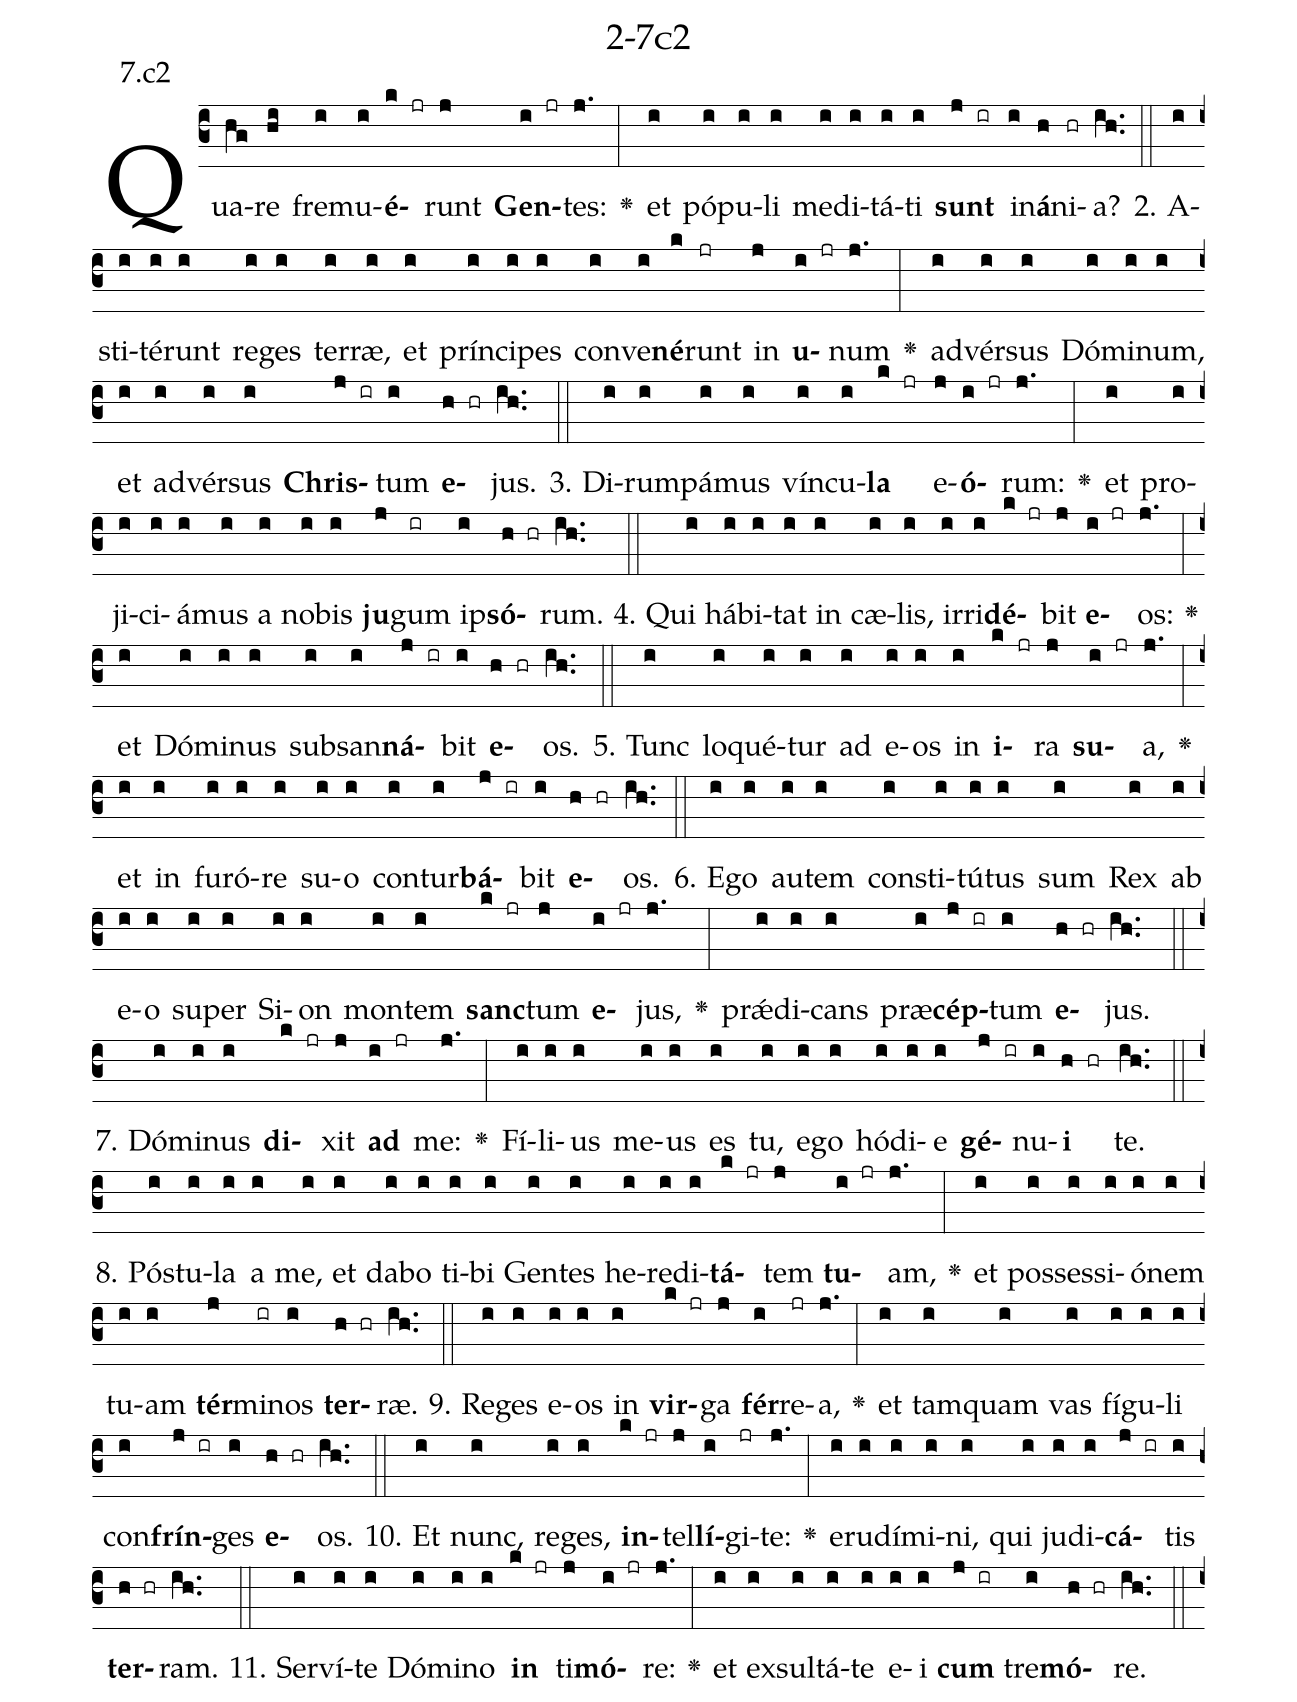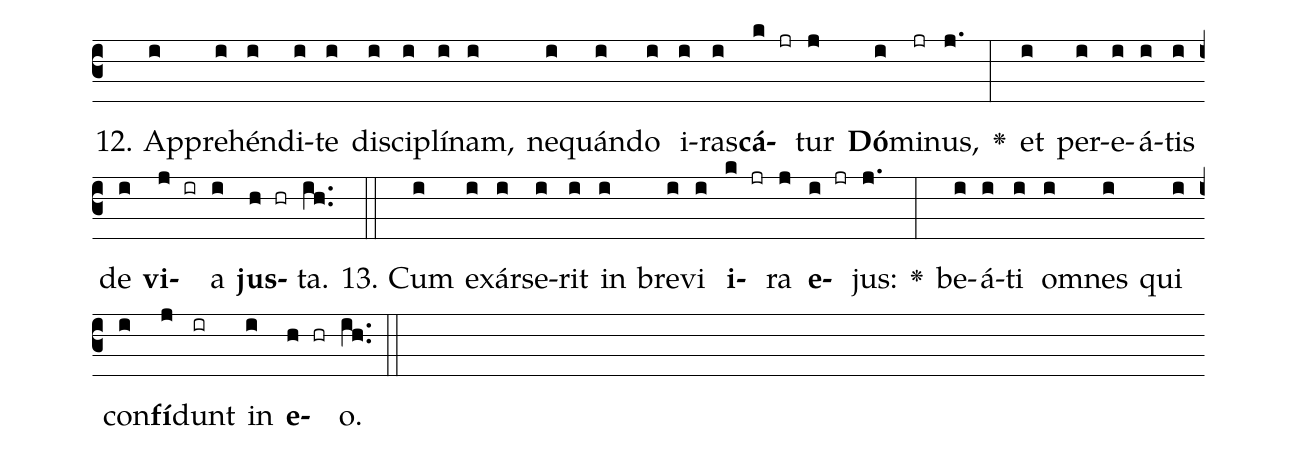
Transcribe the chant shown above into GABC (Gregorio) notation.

name: 2-7c2;
annotation: 7.c2;
%%
(c3)Qua(hg)re(hi) fre(i)mu(i)<b>é</b>(k jr)runt(j) <b>Gen</b>(i jr)tes:(j.) <v>\greheightstar</v>(:) et(i) pó(i)pu(i)li(i) me(i)di(i)tá(i)ti(i) <b>sunt</b>(j ir) in(i)<b>á</b>(h)ni(hr)a?(ih..) (::)
2. A(i)sti(i)té(i)runt(i) re(i)ges(i) ter(i)ræ,(i) et(i) prín(i)ci(i)pes(i) con(i)ve(i)<b>né</b>(k)runt(jr) in(j) <b>u</b>(i jr)num(j.) <v>\greheightstar</v>(:) ad(i)vér(i)sus(i) Dó(i)mi(i)num,(i) et(i) ad(i)vér(i)sus(i) <b>Chris</b>(j ir)tum(i) <b>e</b>(h hr)jus.(ih..) (::)
3. Di(i)rum(i)pá(i)mus(i) vín(i)cu(i)<b>la</b>(k jr) e(j)<b>ó</b>(i jr)rum:(j.) <v>\greheightstar</v>(:) et(i) pro(i)ji(i)ci(i)á(i)mus(i) a(i) no(i)bis(i) <b>ju</b>(j)gum(ir) ip(i)<b>só</b>(h hr)rum.(ih..) (::)
4. Qui(i) há(i)bi(i)tat(i) in(i) cæ(i)lis,(i) ir(i)ri(i)<b>dé</b>(k jr)bit(j) <b>e</b>(i jr)os:(j.) <v>\greheightstar</v>(:) et(i) Dó(i)mi(i)nus(i) sub(i)san(i)<b>ná</b>(j ir)bit(i) <b>e</b>(h hr)os.(ih..) (::)
5. Tunc(i) lo(i)qué(i)tur(i) ad(i) e(i)os(i) in(i) <b>i</b>(k jr)ra(j) <b>su</b>(i jr)a,(j.) <v>\greheightstar</v>(:) et(i) in(i) fu(i)ró(i)re(i) su(i)o(i) con(i)tur(i)<b>bá</b>(j ir)bit(i) <b>e</b>(h hr)os.(ih..) (::)
6. E(i)go(i) au(i)tem(i) con(i)sti(i)tú(i)tus(i) sum(i) Rex(i) ab(i) e(i)o(i) su(i)per(i) Si(i)on(i) mon(i)tem(i) <b>sanc</b>(k jr)tum(j) <b>e</b>(i jr)jus,(j.) <v>\greheightstar</v>(:) prǽ(i)di(i)cans(i) præ(i)<b>cép</b>(j ir)tum(i) <b>e</b>(h hr)jus.(ih..) (::)
7. Dó(i)mi(i)nus(i) <b>di</b>(k jr)xit(j) <b>ad</b>(i jr) me:(j.) <v>\greheightstar</v>(:) Fí(i)li(i)us(i) me(i)us(i) es(i) tu,(i) e(i)go(i) hó(i)di(i)e(i) <b>gé</b>(j ir)nu(i)<b>i</b>(h hr) te.(ih..) (::)
8. Pós(i)tu(i)la(i) a(i) me,(i) et(i) da(i)bo(i) ti(i)bi(i) Gen(i)tes(i) he(i)re(i)di(i)<b>tá</b>(k jr)tem(j) <b>tu</b>(i jr)am,(j.) <v>\greheightstar</v>(:) et(i) pos(i)ses(i)si(i)ó(i)nem(i) tu(i)am(i) <b>tér</b>(j)mi(ir)nos(i) <b>ter</b>(h hr)ræ.(ih..) (::)
9. Re(i)ges(i) e(i)os(i) in(i) <b>vir</b>(k jr)ga(j) <b>fér</b>(i)re(jr)a,(j.) <v>\greheightstar</v>(:) et(i) tam(i)quam(i) vas(i) fí(i)gu(i)li(i) con(i)<b>frín</b>(j ir)ges(i) <b>e</b>(h hr)os.(ih..) (::)
10. Et(i) nunc,(i) re(i)ges,(i) <b>in</b>(k jr)tel(j)<b>lí</b>(i)gi(jr)te:(j.) <v>\greheightstar</v>(:) e(i)ru(i)dí(i)mi(i)ni,(i) qui(i) ju(i)di(i)<b>cá</b>(j ir)tis(i) <b>ter</b>(h hr)ram.(ih..) (::)
11. Ser(i)ví(i)te(i) Dó(i)mi(i)no(i) <b>in</b>(k jr) ti(j)<b>mó</b>(i jr)re:(j.) <v>\greheightstar</v>(:) et(i) ex(i)sul(i)tá(i)te(i) e(i)i(i) <b>cum</b>(j ir) tre(i)<b>mó</b>(h hr)re.(ih..) (::)
12. Ap(i)pre(i)hén(i)di(i)te(i) di(i)sci(i)plí(i)nam,(i) ne(i)quán(i)do(i) i(i)ras(i)<b>cá</b>(k jr)tur(j) <b>Dó</b>(i)mi(jr)nus,(j.) <v>\greheightstar</v>(:) et(i) per(i)e(i)á(i)tis(i) de(i) <b>vi</b>(j ir)a(i) <b>jus</b>(h hr)ta.(ih..) (::)
13. Cum(i) ex(i)ár(i)se(i)rit(i) in(i) bre(i)vi(i) <b>i</b>(k jr)ra(j) <b>e</b>(i jr)jus:(j.) <v>\greheightstar</v>(:) be(i)á(i)ti(i) om(i)nes(i) qui(i) con(i)<b>fí</b>(j)dunt(ir) in(i) <b>e</b>(h hr)o.(ih..) (::)
